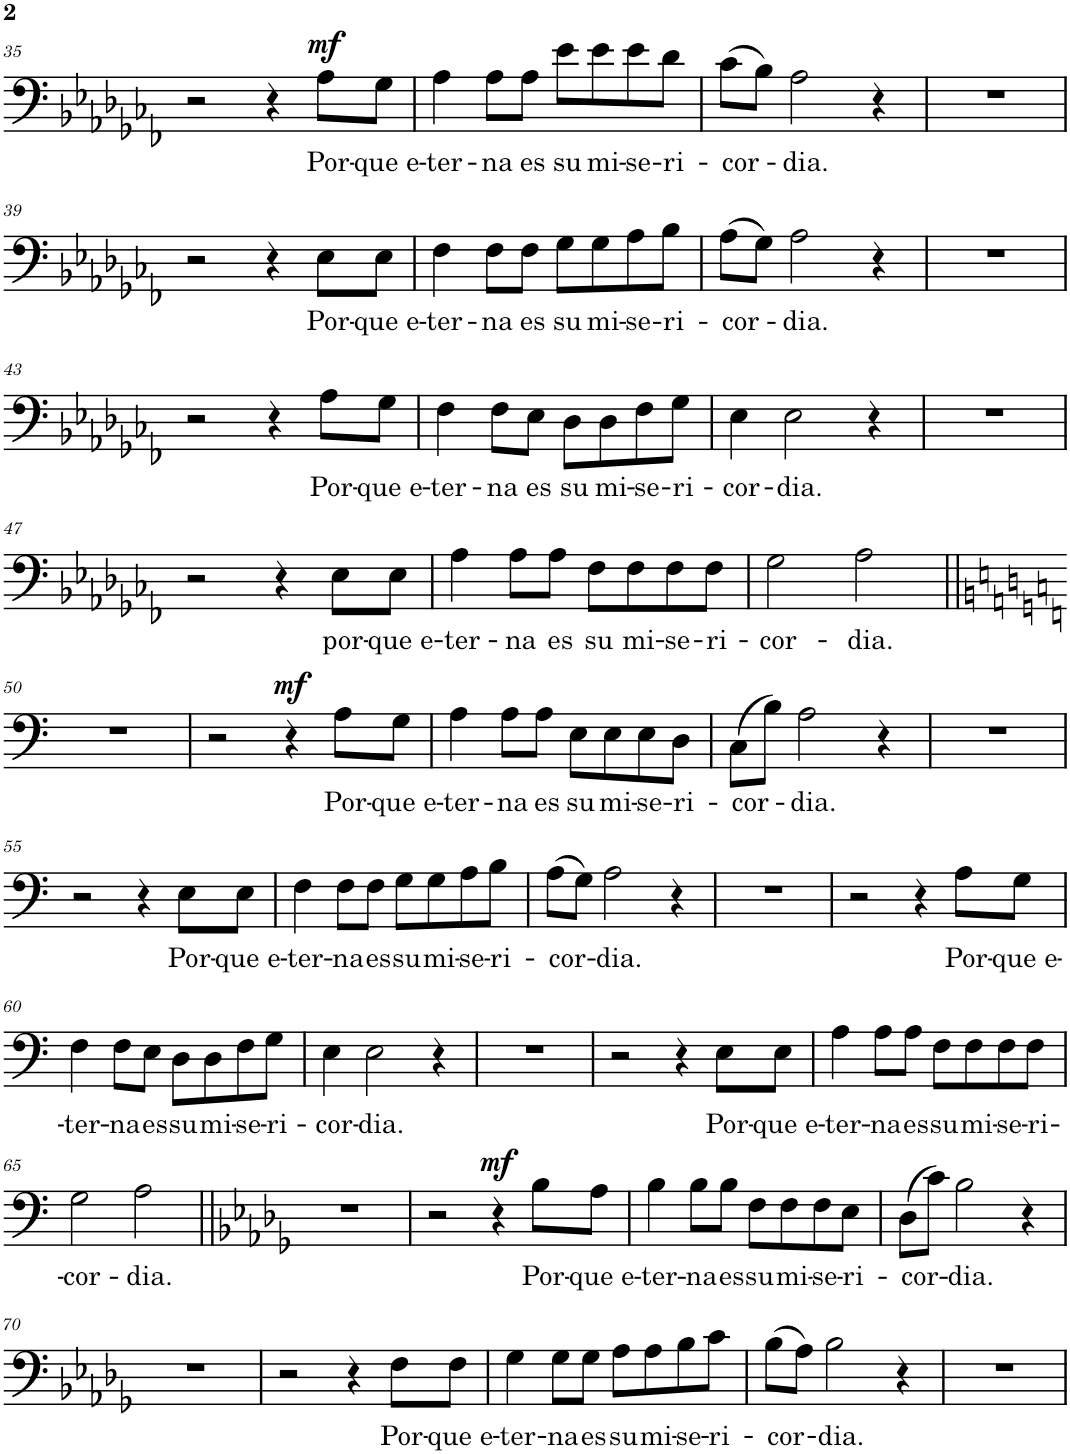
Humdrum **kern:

**kern	**kern	**kern	**text	**dynam	**kern	**text	**dynam	**kern	**text	**dynam	**kern	**text	**dynam	**kern	**text	**dynam	**kern	**text	**dynam	**kern	**text	**dynam
*part8	*part8	*part7	*part7	*part7	*part6	*part6	*part6	*part5	*part5	*part5	*part4	*part4	*part4	*part3	*part3	*part3	*part2	*part2	*part2	*part1	*part1	*part1
*staff9	*staff8	*staff7	*staff7	*staff7	*staff6	*staff6	*staff6	*staff5	*staff5	*staff5	*staff4	*staff4	*staff4	*staff3	*staff3	*staff3	*staff2	*staff2	*staff2	*staff1	*staff1	*staff1
*I"Órgano	*	*I"Bajo	*	*	*I"Bajo	*	*	*I"Tenor	*	*	*I"Alto	*	*	*I"Soprano	*	*	*I"Tenor Solista	*	*	*I"Mezzo-soprano Solista	*	*
*	*	*I'B.	*	*	*I'B.	*	*	*I'T.	*	*	*I'A.	*	*	*I'S.	*	*	*I'TS.	*	*	*I'Mzs.	*	*
!!LO:PB:g=z
*clefF4	*clefG2	*clefF4	*	*	*clefF4	*	*	*clefGv2	*	*	*clefG2	*	*	*clefG2	*	*	*clefGv2	*	*	*clefG2	*	*
*k[b-e-a-d-g-c-f-]	*k[b-e-a-d-g-c-f-]	*k[b-e-a-d-g-c-f-]	*	*	*k[b-e-a-d-g-c-f-]	*	*	*k[b-e-a-d-g-c-f-]	*	*	*k[b-e-a-d-g-c-f-]	*	*	*k[b-e-a-d-g-c-f-]	*	*	*k[b-e-a-d-g-c-f-]	*	*	*k[b-e-a-d-g-c-f-]	*	*
*M4/4	*M4/4	*M4/4	*	*	*M4/4	*	*	*M4/4	*	*	*M4/4	*	*	*M4/4	*	*	*M4/4	*	*	*M4/4	*	*
=35	=35	=35	=35	=35	=35	=35	=35	=35	=35	=35	=35	=35	=35	=35	=35	=35	=35	=35	=35	=35	=35	=35
*	*^	*	*	*	*	*	*	*	*	*	*	*	*	*	*	*	*	*	*	*	*	*
1GG- 1E-_	1B- 1e-	2e-	2r	.	.	2r	.	.	2r	.	.	2r	.	.	2r	.	.	4B-	-gip-	.	1r	.	.
.	.	.	.	.	.	.	.	.	.	.	.	.	.	.	.	.	.	2B-	-to,	.	.	.	.
!	!	!	!	!	!	!	!	!	!	!	!LO:DY:b	!	!	!	!	!	!	!	!	!	!	!	!
.	.	2g-	4r	.	.	4r	.	.	4r	.	mf	4r	.	.	4r	.	.	.	.	.	.	.	.
!	!	!	!	!	!LO:DY:b	!	!LO:LY:b	!LO:DY:a	!	!	!	!	!	!LO:DY:b	!	!	!LO:DY:b	!	!	!	!	!	!
.	.	.	8A-\L	Por-	mf	8A-\L	Por-	mf	8A-/L	Por-	.	8e-/L	Por-	mf	8e-/L	Por-	mf	4r	.	.	.	.	.
!	!	!	!	!	!	!	!LO:LY:b	!	!	!	!	!	!	!	!	!	!	!	!	!	!	!	!
.	.	.	8G-\J	-que e-	.	8G-\J	-que e-	.	8G-/J	-que e-	.	8d-/J	-que e-	.	8d-/J	-que e-	.	.	.	.	.	.	.
*	*v	*v	*	*	*	*	*	*	*	*	*	*	*	*	*	*	*	*	*	*	*	*	*
=36	=36	=36	=36	=36	=36	=36	=36	=36	=36	=36	=36	=36	=36	=36	=36	=36	=36	=36	=36	=36	=36	=36
!	!	!	!	!	!	!LO:LY:b	!	!	!	!	!	!	!	!	!	!	!	!	!	!	!	!
2AA- 2E-]	2c- 2e- 2cc-	4A-	-ter-	.	4A-\	-ter-	.	4A-	-ter-	.	4c-	-ter-	.	4e-	-ter-	.	1r	.	.	1r	.	.
!	!	!	!	!	!	!LO:LY:b	!	!	!	!	!	!	!	!	!	!	!	!	!	!	!	!
.	.	8A-\L	-na	.	8A-\L	-na	.	8A-/L	-na	.	8c-/L	-na	.	8e-/L	-na	.	.	.	.	.	.	.
!	!	!	!	!	!	!LO:LY:b	!	!	!	!	!	!	!	!	!	!	!	!	!	!	!	!
.	.	8A-\J	es	.	8A-\J	es	.	8A-/J	es	.	8c-/J	es	.	8e-/J	es	.	.	.	.	.	.	.
!	!	!	!	!	!	!LO:LY:b	!	!	!	!	!	!	!	!	!	!	!	!	!	!	!	!
2GG- 2G-	2d- 2b-	8e-\L	su	.	8e-\L	su	.	8G-/L	su	.	8B-/L	su	.	8g-/L	su	.	.	.	.	.	.	.
!	!	!	!	!	!	!LO:LY:b	!	!	!	!	!	!	!	!	!	!	!	!	!	!	!	!
.	.	8e-\J	mi-	.	8e-\	mi-	.	8G-/J	mi-	.	8c-/J	mi-	.	8a-/J	mi-	.	.	.	.	.	.	.
!	!	!	!	!	!	!LO:LY:b	!	!	!	!	!	!	!	!	!	!	!	!	!	!	!	!
.	.	8e-\L	-se-	.	8e-\	-se-	.	8G-/L	-se-	.	8d-/L	-se-	.	8g-/L	-se-	.	.	.	.	.	.	.
!	!	!	!	!	!	!LO:LY:b	!	!	!	!	!	!	!	!	!	!	!	!	!	!	!	!
.	.	8d-\J	-ri-	.	8d-\J	-ri-	.	8G-/J	-ri-	.	8B-/J	-ri-	.	8d-/J	-ri-	.	.	.	.	.	.	.
=37	=37	=37	=37	=37	=37	=37	=37	=37	=37	=37	=37	=37	=37	=37	=37	=37	=37	=37	=37	=37	=37	=37
!	!	!	!	!	!	!LO:LY:b	!	!	!	!	!	!	!	!	!	!	!	!	!	!	!	!
1AA- 1E-	1c- [1a-	(8c-\L	-cor-	.	(8c-\L	-cor-	.	4A-	-cor-	.	4c-	-cor-	.	4e-	-cor-	.	2r	.	.	1r	.	.
.	.	8B-\J)	.	.	8B-\J)	.	.	.	.	.	.	.	.	.	.	.	.	.	.	.	.	.
!	!	!	!	!	!	!LO:LY:b	!	!	!	!	!	!	!	!	!	!	!	!	!	!	!	!
.	.	2A-	-dia.	.	2A-\	-dia.	.	2A-	-dia.	.	2c-	-dia.	.	2e-	-dia.	.	.	.	.	.	.	.
.	.	.	.	.	.	.	.	.	.	.	.	.	.	.	.	.	4r	.	.	.	.	.
.	.	4r	.	.	4r	.	.	4r	.	.	4r	.	.	4r	.	.	8r	.	.	.	.	.
.	.	.	.	.	.	.	.	.	.	.	.	.	.	.	.	.	8d-	De	.	.	.	.
=38	=38	=38	=38	=38	=38	=38	=38	=38	=38	=38	=38	=38	=38	=38	=38	=38	=38	=38	=38	=38	=38	=38
*^	*^	*	*	*	*	*	*	*	*	*	*	*	*	*	*	*	*	*	*	*	*	*
1D-	2F-	1a-_	2d-	1r	.	.	1r	.	.	1r	.	.	1r	.	.	1r	.	.	8d-\L	e-	.	1r	.	.
.	.	.	.	.	.	.	.	.	.	.	.	.	.	.	.	.	.	.	8d-\J	-llos	.	.	.	.
.	.	.	.	.	.	.	.	.	.	.	.	.	.	.	.	.	.	.	8d-\L	li-	.	.	.	.
.	.	.	.	.	.	.	.	.	.	.	.	.	.	.	.	.	.	.	8d-\J	-be-	.	.	.	.
.	[2A-	.	2f-	.	.	.	.	.	.	.	.	.	.	.	.	.	.	.	4f-	-ró a	.	.	.	.
.	.	.	.	.	.	.	.	.	.	.	.	.	.	.	.	.	.	.	8f-\L	Is-	.	.	.	.
.	.	.	.	.	.	.	.	.	.	.	.	.	.	.	.	.	.	.	8d-\J	-ra-	.	.	.	.
!!LO:LB:g=z
=39	=39	=39	=39	=39	=39	=39	=39	=39	=39	=39	=39	=39	=39	=39	=39	=39	=39	=39	=39	=39	=39	=39	=39	=39
2.A-]	2C-	1a-_	2e-	2r	.	.	2r	.	.	2r	.	.	2r	.	.	2r	.	.	2.e-	-el,	.	1r	.	.
.	4AA-	.	[2c-	4r	.	.	4r	.	.	4r	.	.	4r	.	.	4r	.	.	.	.	.	.	.	.
!	!	!	!	!	!	!	!	!LO:LY:b	!	!	!	!	!	!	!	!	!	!	!	!	!	!	!	!
4G-	4GG-	.	.	8E-\L	Por-	.	8E-\L	Por-	.	8A-/L	Por-	.	8a-/L	por-	.	8a-/L	por-	.	4r	.	.	.	.	.
!	!	!	!	!	!	!	!	!LO:LY:b	!	!	!	!	!	!	!	!	!	!	!	!	!	!	!	!
.	.	.	.	8E-\J	-que e-	.	8E-\J	-que e-	.	8G-/J	-que e-	.	8g-/J	-que e-	.	8g-/J	-que e-	.	.	.	.	.	.	.
*v	*v	*	*	*	*	*	*	*	*	*	*	*	*	*	*	*	*	*	*	*	*	*	*	*
*	*v	*v	*	*	*	*	*	*	*	*	*	*	*	*	*	*	*	*	*	*	*	*	*
=40	=40	=40	=40	=40	=40	=40	=40	=40	=40	=40	=40	=40	=40	=40	=40	=40	=40	=40	=40	=40	=40	=40
!	!	!	!	!	!	!LO:LY:b	!	!	!	!	!	!	!	!	!	!	!	!	!	!	!	!
2FF- 2F-	2c-] 2f- 2a-]	4F-	-ter-	.	4F-\	-ter-	.	4A-	-ter-	.	4f-	-ter-	.	4a-	-ter-	.	1r	.	.	1r	.	.
!	!	!	!	!	!	!LO:LY:b	!	!	!	!	!	!	!	!	!	!	!	!	!	!	!	!
.	.	8F-\L	-na	.	8F-\L	-na	.	8A-/L	-na	.	8f-/L	-na	.	8a-/L	-na	.	.	.	.	.	.	.
!	!	!	!	!	!	!LO:LY:b	!	!	!	!	!	!	!	!	!	!	!	!	!	!	!	!
.	.	8F-\J	es	.	8F-\J	es	.	8A-/J	es	.	8f-/J	es	.	8a-/J	es	.	.	.	.	.	.	.
!	!	!	!	!	!	!LO:LY:b	!	!	!	!	!	!	!	!	!	!	!	!	!	!	!	!
4GG- 4G-	2B- 2d- 2g-	8G-\L	su	.	8G-\L	su	.	8c-\L	su	.	8e-/L	su	.	8cc-\L	su	.	.	.	.	.	.	.
!	!	!	!	!	!	!LO:LY:b	!	!	!	!	!	!	!	!	!	!	!	!	!	!	!	!
.	.	8G-\J	mi-	.	8G-\	mi-	.	8B-\J	mi-	.	8d-/J	mi-	.	8b-\J	mi-	.	.	.	.	.	.	.
!	!	!	!	!	!	!LO:LY:b	!	!	!	!	!	!	!	!	!	!	!	!	!	!	!	!
4BB- 4B-	.	8A-\L	-se-	.	8A-\	-se-	.	8A-/L	-se-	.	8c-/L	-se-	.	8a-/L	-se-	.	.	.	.	.	.	.
!	!	!	!	!	!	!LO:LY:b	!	!	!	!	!	!	!	!	!	!	!	!	!	!	!	!
.	.	8B-\J	-ri-	.	8B-\J	-ri-	.	8G-/J	-ri-	.	8d-/J	-ri-	.	8g-/J	-ri-	.	.	.	.	.	.	.
=41	=41	=41	=41	=41	=41	=41	=41	=41	=41	=41	=41	=41	=41	=41	=41	=41	=41	=41	=41	=41	=41	=41
*	*^	*	*	*	*	*	*	*	*	*	*	*	*	*	*	*	*	*	*	*	*	*
!	!	!	!	!	!	!	!LO:LY:b	!	!	!	!	!	!	!	!	!	!	!	!	!	!	!	!
1AA- 1A-	1e- 1a-	2d-	(8A-\L	-cor-	.	(8A-\L	-cor-	.	4A-	-cor-	.	4e-	-cor-	.	4a-	-cor-	.	2r	.	.	1r	.	.
.	.	.	8G-\J)	.	.	8G-\J)	.	.	.	.	.	.	.	.	.	.	.	.	.	.	.	.	.
!	!	!	!	!	!	!	!LO:LY:b	!	!	!	!	!	!	!	!	!	!	!	!	!	!	!	!
.	.	.	2A-	-dia.	.	2A-\	-dia.	.	2A-	-dia.	.	2e-	-dia.	.	2a-	-dia.	.	.	.	.	.	.	.
.	.	2c-	.	.	.	.	.	.	.	.	.	.	.	.	.	.	.	4r	.	.	.	.	.
.	.	.	4r	.	.	4r	.	.	4r	.	.	4r	.	.	4r	.	.	8r	.	.	.	.	.
.	.	.	.	.	.	.	.	.	.	.	.	.	.	.	.	.	.	8e-	Di-	.	.	.	.
=42	=42	=42	=42	=42	=42	=42	=42	=42	=42	=42	=42	=42	=42	=42	=42	=42	=42	=42	=42	=42	=42	=42	=42
*^	*	*	*	*	*	*	*	*	*	*	*	*	*	*	*	*	*	*	*	*	*	*	*
[2G-	2C-	2e-	2cc-	1r	.	.	1r	.	.	1r	.	.	1r	.	.	1r	.	.	8e-\L	-vi-	.	1r	.	.
.	.	.	.	.	.	.	.	.	.	.	.	.	.	.	.	.	.	.	8e-\J	-de	.	.	.	.
.	.	.	.	.	.	.	.	.	.	.	.	.	.	.	.	.	.	.	8e-\L	al	.	.	.	.
.	.	.	.	.	.	.	.	.	.	.	.	.	.	.	.	.	.	.	8e-\J	mar	.	.	.	.
2G-]	4BB-	2d- 2g-	4dd-	.	.	.	.	.	.	.	.	.	.	.	.	.	.	.	8d-\L	ro-	.	.	.	.
.	.	.	.	.	.	.	.	.	.	.	.	.	.	.	.	.	.	.	8d-\J	-jo	.	.	.	.
.	8AA-/L	.	4b-	.	.	.	.	.	.	.	.	.	.	.	.	.	.	.	8d-\L	en	.	.	.	.
.	8GG-/J	.	.	.	.	.	.	.	.	.	.	.	.	.	.	.	.	.	8d-\J	dos	.	.	.	.
!!LO:LB:g=z
=43	=43	=43	=43	=43	=43	=43	=43	=43	=43	=43	=43	=43	=43	=43	=43	=43	=43	=43	=43	=43	=43	=43	=43	=43
2F-	2FF-	[1a- [1cc-	2f-	2r	.	.	2r	.	.	2r	.	.	2r	.	.	2r	.	.	2c-	par-	.	1r	.	.
2E-	4AA-	.	2e-	4r	.	.	4r	.	.	4r	.	.	4r	.	.	4r	.	.	4c-	-tes,	.	.	.	.
!	!	!	!	!	!	!	!	!LO:LY:b	!	!	!	!	!	!	!	!	!	!	!	!	!	!	!	!
.	4GG-	.	.	8A-\L	Por-	.	8A-\L	Por-	.	8A-/L	Por-	.	8a-/L	por-	.	8a-/L	por-	.	4r	.	.	.	.	.
!	!	!	!	!	!	!	!	!LO:LY:b	!	!	!	!	!	!	!	!	!	!	!	!	!	!	!	!
.	.	.	.	8G-\J	-que e-	.	8G-\J	-que e-	.	8B-/J	-que e-	.	8g-/J	-que e-	.	8b-/J	-que e-	.	.	.	.	.	.	.
*v	*v	*	*	*	*	*	*	*	*	*	*	*	*	*	*	*	*	*	*	*	*	*	*	*
*	*v	*v	*	*	*	*	*	*	*	*	*	*	*	*	*	*	*	*	*	*	*	*	*
=44	=44	=44	=44	=44	=44	=44	=44	=44	=44	=44	=44	=44	=44	=44	=44	=44	=44	=44	=44	=44	=44	=44
!	!	!	!	!	!	!LO:LY:b	!	!	!	!	!	!	!	!	!	!	!	!	!	!	!	!
4.FF- 4.F-	2f- 2a-_ 2cc-]	4F-	-ter-	.	4F-\	-ter-	.	4c-	-ter-	.	4a-	-ter-	.	4cc-	-ter-	.	1r	.	.	1r	.	.
!	!	!	!	!	!	!LO:LY:b	!	!	!	!	!	!	!	!	!	!	!	!	!	!	!	!
.	.	8F-\L	-na	.	8F-\L	-na	.	8c-\L	-na	.	8a-/L	-na	.	8cc-\L	-na	.	.	.	.	.	.	.
!	!	!	!	!	!	!LO:LY:b	!	!	!	!	!	!	!	!	!	!	!	!	!	!	!	!
8EE- 8E-	.	8E-\J	es	.	8E-\J	es	.	8c-\J	es	.	8g-/J	es	.	8cc-\J	es	.	.	.	.	.	.	.
!	!	!	!	!	!	!LO:LY:b	!	!	!	!	!	!	!	!	!	!	!	!	!	!	!	!
4DD- 4D-	2fn 2a-] 2dd-	8D-\L	su	.	8D-\L	su	.	8d-\L	su	.	8fn/L	su	.	8dd-\L	su	.	.	.	.	.	.	.
!	!	!	!	!	!	!LO:LY:b	!	!	!	!	!	!	!	!	!	!	!	!	!	!	!	!
.	.	8D-\J	mi-	.	8D-\	mi-	.	8e-\J	mi-	.	8e-/J	mi-	.	8ee-\J	mi-	.	.	.	.	.	.	.
!	!	!	!	!	!	!LO:LY:b	!	!	!	!	!	!	!	!	!	!	!	!	!	!	!	!
8EE-/ 8E-/L	.	8F-\L	-se-	.	8F-\	-se-	.	8d-\L	-se-	.	8f-X/L	-se-	.	8dd-\L	-se-	.	.	.	.	.	.	.
!	!	!	!	!	!	!LO:LY:b	!	!	!	!	!	!	!	!	!	!	!	!	!	!	!	!
8FFn/ 8Fn/J	.	8G-\J	-ri-	.	8G-\J	-ri-	.	8A-\J	-ri-	.	8g-/J	-ri-	.	8a-\J	-ri-	.	.	.	.	.	.	.
=45	=45	=45	=45	=45	=45	=45	=45	=45	=45	=45	=45	=45	=45	=45	=45	=45	=45	=45	=45	=45	=45	=45
*^	*	*	*	*	*	*	*	*	*	*	*	*	*	*	*	*	*	*	*	*	*	*
!	!	!	!	!	!	!	!LO:LY:b	!	!	!	!	!	!	!	!	!	!	!	!	!	!	!	!
1E-	2EE-	1gn 1b- 1ee-	4E-	-cor-	.	4E-\	-cor-	.	4B-	-cor-	.	4a--X	-cor-	.	4b-	-cor-	.	2r	.	.	1r	.	.
!	!	!	!	!	!	!	!LO:LY:b	!	!	!	!	!	!	!	!	!	!	!	!	!	!	!	!
.	.	.	2E-	-dia.	.	2E-\	-dia.	.	2B-	-dia.	.	2a--	-dia.	.	2b-	-dia.	.	.	.	.	.	.	.
.	2D-	.	.	.	.	.	.	.	.	.	.	.	.	.	.	.	.	4r	.	.	.	.	.
.	.	.	4r	.	.	4r	.	.	4r	.	.	4r	.	.	8r	.	.	8r	.	.	.	.	.
.	.	.	.	.	.	.	.	.	.	.	.	.	.	.	8r	.	.	8e-	He	.	.	.	.
=46	=46	=46	=46	=46	=46	=46	=46	=46	=46	=46	=46	=46	=46	=46	=46	=46	=46	=46	=46	=46	=46	=46	=46
[2G-	2C-	2g- 2cc- 2ee-	1r	.	.	1r	.	.	1r	.	.	1r	.	.	1r	.	.	4e-	hi-	.	1r	.	.
.	.	.	.	.	.	.	.	.	.	.	.	.	.	.	.	.	.	8e-\L	-zo	.	.	.	.
.	.	.	.	.	.	.	.	.	.	.	.	.	.	.	.	.	.	8e-\J	pa-	.	.	.	.
2G-]	4BB-	2g- 2dd-	.	.	.	.	.	.	.	.	.	.	.	.	.	.	.	8d-\L	-sar	.	.	.	.
.	.	.	.	.	.	.	.	.	.	.	.	.	.	.	.	.	.	8d-\J	a	.	.	.	.
.	8AA-/L	.	.	.	.	.	.	.	.	.	.	.	.	.	.	.	.	8d-\L	Is-	.	.	.	.
.	8GG-/J	.	.	.	.	.	.	.	.	.	.	.	.	.	.	.	.	8d-\J	-ra-	.	.	.	.
*v	*v	*	*	*	*	*	*	*	*	*	*	*	*	*	*	*	*	*	*	*	*	*	*
!!LO:LB:g=z
=47	=47	=47	=47	=47	=47	=47	=47	=47	=47	=47	=47	=47	=47	=47	=47	=47	=47	=47	=47	=47	=47	=47
*	*^	*	*	*	*	*	*	*	*	*	*	*	*	*	*	*	*	*	*	*	*	*
2FF- 2F-	2a-	4ff-	2r	.	.	2r	.	.	2r	.	.	2r	.	.	2r	.	.	(2c-	-el,	.	1r	.	.
.	.	8cc-\L	.	.	.	.	.	.	.	.	.	.	.	.	.	.	.	.	.	.	.	.	.
.	.	8a-\J	.	.	.	.	.	.	.	.	.	.	.	.	.	.	.	.	.	.	.	.	.
2EE- [2E-	2gn	2b-	4r	.	.	4r	.	.	4r	.	.	4r	.	.	4r	.	.	4B-)	.	.	.	.	.
!	!	!	!	!	!	!	!LO:LY:b	!	!	!	!	!	!	!	!	!	!	!	!	!	!	!	!
.	.	.	8E-\L	por-	.	8E-\L	por-	.	8A-/L	Por-	.	8fn/L	por-	.	8a-/L	por-	.	4r	.	.	.	.	.
!	!	!	!	!	!	!	!LO:LY:b	!	!	!	!	!	!	!	!	!	!	!	!	!	!	!	!
.	.	.	8E-\J	-que e-	.	8E-\J	-que e-	.	8B-/J	-que e-	.	8a-/J	-que e-	.	8b-/J	-que e-	.	.	.	.	.	.	.
*	*v	*v	*	*	*	*	*	*	*	*	*	*	*	*	*	*	*	*	*	*	*	*	*
=48	=48	=48	=48	=48	=48	=48	=48	=48	=48	=48	=48	=48	=48	=48	=48	=48	=48	=48	=48	=48	=48	=48
!	!	!	!	!	!	!LO:LY:b	!	!	!	!	!	!	!	!	!	!	!	!	!	!	!	!
2AA- 2E-]	2e- 2a- 2cc-	4A-	-ter-	.	4A-\	-ter-	.	4c-	-ter-	.	4a-	-ter-	.	4cc-	-ter-	.	1r	.	.	1r	.	.
!	!	!	!	!	!	!LO:LY:b	!	!	!	!	!	!	!	!	!	!	!	!	!	!	!	!
.	.	8A-\L	-na	.	8A-\L	-na	.	8c-\L	-na	.	8a-/L	-na	.	8cc-\L	-na	.	.	.	.	.	.	.
!	!	!	!	!	!	!LO:LY:b	!	!	!	!	!	!	!	!	!	!	!	!	!	!	!	!
.	.	8A-\J	es	.	8A-\J	es	.	8c-\J	es	.	8g-/J	es	.	8cc-\J	es	.	.	.	.	.	.	.
!	!	!	!	!	!	!LO:LY:b	!	!	!	!	!	!	!	!	!	!	!	!	!	!	!	!
2FF- 2D-	2f- 2a- 2dd-	8F-\L	su	.	8F-\L	su	.	8d-\L	su	.	8f-/L	su	.	8dd-\L	su	.	.	.	.	.	.	.
!	!	!	!	!	!	!LO:LY:b	!	!	!	!	!	!	!	!	!	!	!	!	!	!	!	!
.	.	8F-\J	mi-	.	8F-\	mi-	.	8d-\J	mi-	.	8e-/J	mi-	.	8cc-\J	mi-	.	.	.	.	.	.	.
!	!	!	!	!	!	!LO:LY:b	!	!	!	!	!	!	!	!	!	!	!	!	!	!	!	!
.	.	8F-\L	-se-	.	8F-\	-se-	.	8d-\L	-se-	.	8d-/L	-se-	.	8b-/L	-se-	.	.	.	.	.	.	.
!	!	!	!	!	!	!LO:LY:b	!	!	!	!	!	!	!	!	!	!	!	!	!	!	!	!
.	.	8F-\J	-ri-	.	8F-\J	-ri-	.	8d-\J	-ri-	.	8c-/J	-ri-	.	8a-/J	-ri-	.	.	.	.	.	.	.
=49	=49	=49	=49	=49	=49	=49	=49	=49	=49	=49	=49	=49	=49	=49	=49	=49	=49	=49	=49	=49	=49	=49
*^	*	*	*	*	*	*	*	*	*	*	*	*	*	*	*	*	*	*	*	*	*	*
!	!	!	!	!	!	!	!LO:LY:b	!	!	!	!	!	!	!	!	!	!	!	!	!	!	!	!
1E-	2GG-	[2e- 2g- 2dd-	2G-	-cor-	.	2G-\	-cor-	.	2d-	-cor-	.	2d-	-cor-	.	2b-	-cor-	.	2r	.	.	1r	.	.
!	!	!	!	!	!	!	!LO:LY:b	!	!	!	!	!	!	!	!	!	!	!	!	!	!	!	!
.	2AA-	2e-] 2a- 2cc-	2A-	-dia.	.	2A-\	-dia.	.	2c-	-dia.	.	2e-	-dia.	.	2a-	-dia.	.	4r	.	.	.	.	.
.	.	.	.	.	.	.	.	.	.	.	.	.	.	.	.	.	.	8r	.	.	.	.	.
!	!	!	!	!	!	!	!	!	!	!	!	!	!	!	!	!	!	!	!	!LO:DY:b	!	!	!
.	.	.	.	.	.	.	.	.	.	.	.	.	.	.	.	.	.	8B--X	Con-	ff	.	.	.
*v	*v	*	*	*	*	*	*	*	*	*	*	*	*	*	*	*	*	*	*	*	*	*	*
!!LO:LB:g=z
=50||	=50||	=50||	=50||	=50||	=50||	=50||	=50||	=50||	=50||	=50||	=50||	=50||	=50||	=50||	=50||	=50||	=50||	=50||	=50||	=50||	=50||	=50||
*k[]	*k[]	*k[]	*	*	*k[]	*	*	*k[]	*	*	*k[]	*	*	*k[]	*	*	*k[]	*	*	*k[]	*	*
1AA [1E	2A 2c	1r	.	.	1r	.	.	1r	.	.	1r	.	.	1r	.	.	4A	-du-	.	1r	.	.
.	.	.	.	.	.	.	.	.	.	.	.	.	.	.	.	.	8B\L	-jo a	.	.	.	.
.	.	.	.	.	.	.	.	.	.	.	.	.	.	.	.	.	8B\J	su	.	.	.	.
*	*	*	*	*	*	*	*	*	*	*	*	*	*	*	*	*	*Xbrackettup	*	*	*	*	*
.	2c 2e	.	.	.	.	.	.	.	.	.	.	.	.	.	.	.	12c\L	pue-	.	.	.	.
.	.	.	.	.	.	.	.	.	.	.	.	.	.	.	.	.	12c\	-blo	.	.	.	.
.	.	.	.	.	.	.	.	.	.	.	.	.	.	.	.	.	12c\J	en	.	.	.	.
.	.	.	.	.	.	.	.	.	.	.	.	.	.	.	.	.	8A\L	el	.	.	.	.
.	.	.	.	.	.	.	.	.	.	.	.	.	.	.	.	.	8c\J	de-	.	.	.	.
=51	=51	=51	=51	=51	=51	=51	=51	=51	=51	=51	=51	=51	=51	=51	=51	=51	=51	=51	=51	=51	=51	=51
*	*^	*	*	*	*	*	*	*	*	*	*	*	*	*	*	*	*	*	*	*	*	*
1GG 1E_	1B 1e	2e	2r	.	.	2r	.	.	2r	.	.	2r	.	.	2r	.	.	2B	-sier-	.	1r	.	.
!	!	!	!	!	!LO:DY:b	!	!	!LO:DY:a	!	!	!LO:DY:b	!	!	!	!	!	!	!	!	!	!	!	!
.	.	2g	4r	.	mf	4r	.	mf	4r	.	mf	4r	.	.	4r	.	.	2e	-to,	.	.	.	.
!	!	!	!	!	!	!	!LO:LY:b	!	!	!	!	!	!	!LO:DY:b	!	!	!LO:DY:b	!	!	!	!	!	!
.	.	.	8A\L	Por-	.	8A\L	Por-	.	8A/L	Por-	.	8e/L	Por-	mf	8e/L	Por-	mf	.	.	.	.	.	.
!	!	!	!	!	!	!	!LO:LY:b	!	!	!	!	!	!	!	!	!	!	!	!	!	!	!	!
.	.	.	8G\J	-que e-	.	8G\J	-que e-	.	8G/J	-que e-	.	8d/J	-que e-	.	8d/J	-que e-	.	.	.	.	.	.	.
*	*v	*v	*	*	*	*	*	*	*	*	*	*	*	*	*	*	*	*	*	*	*	*	*
=52	=52	=52	=52	=52	=52	=52	=52	=52	=52	=52	=52	=52	=52	=52	=52	=52	=52	=52	=52	=52	=52	=52
!	!	!	!	!	!	!LO:LY:b	!	!	!	!	!	!	!	!	!	!	!	!	!	!	!	!
2AA 2E]	2c 2e 2cc	4A	-ter-	.	4A\	-ter-	.	4A	-ter-	.	4c	-ter-	.	4e	-ter-	.	1r	.	.	1r	.	.
!	!	!	!	!	!	!LO:LY:b	!	!	!	!	!	!	!	!	!	!	!	!	!	!	!	!
.	.	8A\L	-na	.	8A\L	-na	.	8A/L	-na	.	8c/L	-na	.	8e/L	-na	.	.	.	.	.	.	.
!	!	!	!	!	!	!LO:LY:b	!	!	!	!	!	!	!	!	!	!	!	!	!	!	!	!
.	.	8A\J	es	.	8A\J	es	.	8A/J	es	.	8c/J	es	.	8e/J	es	.	.	.	.	.	.	.
!	!	!	!	!	!	!LO:LY:b	!	!	!	!	!	!	!	!	!	!	!	!	!	!	!	!
2GG 2G	2d 2b	8E\L	su	.	8E\L	su	.	8G/L	su	.	8B/L	su	.	8g/L	su	.	.	.	.	.	.	.
!	!	!	!	!	!	!LO:LY:b	!	!	!	!	!	!	!	!	!	!	!	!	!	!	!	!
.	.	8E\J	mi-	.	8E\	mi-	.	8G/J	mi-	.	8c/J	mi-	.	8a/J	mi-	.	.	.	.	.	.	.
!	!	!	!	!	!	!LO:LY:b	!	!	!	!	!	!	!	!	!	!	!	!	!	!	!	!
.	.	8E\L	-se-	.	8E\	-se-	.	8G/L	-se-	.	8d/L	-se-	.	8g/L	-se-	.	.	.	.	.	.	.
!	!	!	!	!	!	!LO:LY:b	!	!	!	!	!	!	!	!	!	!	!	!	!	!	!	!
.	.	8D\J	-ri-	.	8D\J	-ri-	.	8G/J	-ri-	.	8B/J	-ri-	.	8d/J	-ri-	.	.	.	.	.	.	.
=53	=53	=53	=53	=53	=53	=53	=53	=53	=53	=53	=53	=53	=53	=53	=53	=53	=53	=53	=53	=53	=53	=53
!	!	!	!	!	!	!LO:LY:b	!	!	!	!	!	!	!	!	!	!	!	!	!	!	!	!
1AA 1E	1c [1a	(8C\L	-cor-	.	(8C\L	-cor-	.	4A	-cor-	.	4c	-cor-	.	4e	-cor-	.	2r	.	.	1r	.	.
.	.	8B\J)	.	.	8B\J)	.	.	.	.	.	.	.	.	.	.	.	.	.	.	.	.	.
!	!	!	!	!	!	!LO:LY:b	!	!	!	!	!	!	!	!	!	!	!	!	!	!	!	!
.	.	2A	-dia.	.	2A\	-dia.	.	2A	-dia.	.	2c	-dia.	.	2e	-dia.	.	.	.	.	.	.	.
.	.	.	.	.	.	.	.	.	.	.	.	.	.	.	.	.	4r	.	.	.	.	.
.	.	4r	.	.	4r	.	.	4r	.	.	4r	.	.	4r	.	.	8r	.	.	.	.	.
.	.	.	.	.	.	.	.	.	.	.	.	.	.	.	.	.	8d	Se a-	.	.	.	.
=54	=54	=54	=54	=54	=54	=54	=54	=54	=54	=54	=54	=54	=54	=54	=54	=54	=54	=54	=54	=54	=54	=54
*^	*^	*	*	*	*	*	*	*	*	*	*	*	*	*	*	*	*	*	*	*	*	*
1D	2F	1a_	2d	1r	.	.	1r	.	.	1r	.	.	1r	.	.	1r	.	.	4f	-cuer-	.	1r	.	.
.	.	.	.	.	.	.	.	.	.	.	.	.	.	.	.	.	.	.	8f\L	-da	.	.	.	.
.	.	.	.	.	.	.	.	.	.	.	.	.	.	.	.	.	.	.	8e\J	de	.	.	.	.
.	[2A	.	2f	.	.	.	.	.	.	.	.	.	.	.	.	.	.	.	8d\L	nues-	.	.	.	.
.	.	.	.	.	.	.	.	.	.	.	.	.	.	.	.	.	.	.	8A\J	-tro	.	.	.	.
.	.	.	.	.	.	.	.	.	.	.	.	.	.	.	.	.	.	.	8c#X\L	su-	.	.	.	.
.	.	.	.	.	.	.	.	.	.	.	.	.	.	.	.	.	.	.	8d\J	-fri-	.	.	.	.
!!LO:LB:g=z
=55	=55	=55	=55	=55	=55	=55	=55	=55	=55	=55	=55	=55	=55	=55	=55	=55	=55	=55	=55	=55	=55	=55	=55	=55
2.A]	2C	1a_	2e	2r	.	.	2r	.	.	2r	.	.	2r	.	.	2r	.	.	(8c\L	-mien-	.	1r	.	.
.	.	.	.	.	.	.	.	.	.	.	.	.	.	.	.	.	.	.	8d\J)	.	.	.	.	.
.	.	.	.	.	.	.	.	.	.	.	.	.	.	.	.	.	.	.	2c	-to,	.	.	.	.
.	4AA	.	[2c	4r	.	.	4r	.	.	4r	.	.	4r	.	.	4r	.	.	.	.	.	.	.	.
!	!	!	!	!	!	!	!	!LO:LY:b	!	!	!	!	!	!	!	!	!	!	!	!	!	!	!	!
4G	4GG	.	.	8E\L	Por-	.	8E\L	Por-	.	8A/L	Por-	.	8a/L	por-	.	8a/L	por-	.	4r	.	.	.	.	.
!	!	!	!	!	!	!	!	!LO:LY:b	!	!	!	!	!	!	!	!	!	!	!	!	!	!	!	!
.	.	.	.	8E\J	-que e-	.	8E\J	-que e-	.	8G/J	-que e-	.	8g/J	-que e-	.	8g/J	-que e-	.	.	.	.	.	.	.
*v	*v	*	*	*	*	*	*	*	*	*	*	*	*	*	*	*	*	*	*	*	*	*	*	*
*	*v	*v	*	*	*	*	*	*	*	*	*	*	*	*	*	*	*	*	*	*	*	*	*
=56	=56	=56	=56	=56	=56	=56	=56	=56	=56	=56	=56	=56	=56	=56	=56	=56	=56	=56	=56	=56	=56	=56
!	!	!	!	!	!	!LO:LY:b	!	!	!	!	!	!	!	!	!	!	!	!	!	!	!	!
2FF 2F	2c] 2f 2a]	4F	-ter-	.	4F\	-ter-	.	4A	-ter-	.	4f	-ter-	.	4a	-ter-	.	1r	.	.	1r	.	.
!	!	!	!	!	!	!LO:LY:b	!	!	!	!	!	!	!	!	!	!	!	!	!	!	!	!
.	.	8F\L	-na	.	8F\L	-na	.	8A/L	-na	.	8f/L	-na	.	8a/L	-na	.	.	.	.	.	.	.
!	!	!	!	!	!	!LO:LY:b	!	!	!	!	!	!	!	!	!	!	!	!	!	!	!	!
.	.	8F\J	es	.	8F\J	es	.	8A/J	es	.	8f/J	es	.	8a/J	es	.	.	.	.	.	.	.
!	!	!	!	!	!	!LO:LY:b	!	!	!	!	!	!	!	!	!	!	!	!	!	!	!	!
4GG 4G	2B 2d 2g	8G\L	su	.	8G\L	su	.	8c\L	su	.	8e/L	su	.	8cc\L	su	.	.	.	.	.	.	.
!	!	!	!	!	!	!LO:LY:b	!	!	!	!	!	!	!	!	!	!	!	!	!	!	!	!
.	.	8G\J	mi-	.	8G\	mi-	.	8B\J	mi-	.	8d/J	mi-	.	8b\J	mi-	.	.	.	.	.	.	.
!	!	!	!	!	!	!LO:LY:b	!	!	!	!	!	!	!	!	!	!	!	!	!	!	!	!
4BB 4B	.	8A\L	-se-	.	8A\	-se-	.	8A/L	-se-	.	8c/L	-se-	.	8a/L	-se-	.	.	.	.	.	.	.
!	!	!	!	!	!	!LO:LY:b	!	!	!	!	!	!	!	!	!	!	!	!	!	!	!	!
.	.	8B\J	-ri-	.	8B\J	-ri-	.	8G/J	-ri-	.	8d/J	-ri-	.	8g/J	-ri-	.	.	.	.	.	.	.
=57	=57	=57	=57	=57	=57	=57	=57	=57	=57	=57	=57	=57	=57	=57	=57	=57	=57	=57	=57	=57	=57	=57
*	*^	*	*	*	*	*	*	*	*	*	*	*	*	*	*	*	*	*	*	*	*	*
!	!	!	!	!	!	!	!LO:LY:b	!	!	!	!	!	!	!	!	!	!	!	!	!	!	!	!
1AA 1A	1e 1a	2d	(8A\L	-cor-	.	(8A\L	-cor-	.	4A	-cor-	.	4e	-cor-	.	4a	-cor-	.	2r	.	.	1r	.	.
.	.	.	8G\J)	.	.	8G\J)	.	.	.	.	.	.	.	.	.	.	.	.	.	.	.	.	.
!	!	!	!	!	!	!	!LO:LY:b	!	!	!	!	!	!	!	!	!	!	!	!	!	!	!	!
.	.	.	2A	-dia.	.	2A\	-dia.	.	2A	-dia.	.	2e	-dia.	.	2a	-dia.	.	.	.	.	.	.	.
.	.	2c	.	.	.	.	.	.	.	.	.	.	.	.	.	.	.	4r	.	.	.	.	.
.	.	.	4r	.	.	4r	.	.	4r	.	.	4r	.	.	4r	.	.	8r	.	.	.	.	.
.	.	.	.	.	.	.	.	.	.	.	.	.	.	.	.	.	.	8c	Nos	.	.	.	.
=58	=58	=58	=58	=58	=58	=58	=58	=58	=58	=58	=58	=58	=58	=58	=58	=58	=58	=58	=58	=58	=58	=58	=58
*^	*	*	*	*	*	*	*	*	*	*	*	*	*	*	*	*	*	*	*	*	*	*	*
[2G	2C	2e	2cc	1r	.	.	1r	.	.	1r	.	.	1r	.	.	1r	.	.	4c	li-	.	1r	.	.
.	.	.	.	.	.	.	.	.	.	.	.	.	.	.	.	.	.	.	8e\L	-bra	.	.	.	.
.	.	.	.	.	.	.	.	.	.	.	.	.	.	.	.	.	.	.	8f\J	de	.	.	.	.
2G]	4BB	2d 2g	4dd	.	.	.	.	.	.	.	.	.	.	.	.	.	.	.	8g\L	nues-	.	.	.	.
.	.	.	.	.	.	.	.	.	.	.	.	.	.	.	.	.	.	.	8g\J	-tros	.	.	.	.
.	8AA/L	.	4b	.	.	.	.	.	.	.	.	.	.	.	.	.	.	.	8d\L	e-	.	.	.	.
.	8GG/J	.	.	.	.	.	.	.	.	.	.	.	.	.	.	.	.	.	8e\J	-ne-	.	.	.	.
=59	=59	=59	=59	=59	=59	=59	=59	=59	=59	=59	=59	=59	=59	=59	=59	=59	=59	=59	=59	=59	=59	=59	=59	=59
2F	2FF	[1a [1cc	2f	2r	.	.	2r	.	.	2r	.	.	2r	.	.	2r	.	.	2f	-mi-	.	1r	.	.
2E	4AA	.	2e	4r	.	.	4r	.	.	4r	.	.	4r	.	.	4r	.	.	2e	-gos,	.	.	.	.
!	!	!	!	!	!	!	!	!LO:LY:b	!	!	!	!	!	!	!	!	!	!	!	!	!	!	!	!
.	4GG	.	.	8A\L	Por-	.	8A\L	Por-	.	8A/L	Por-	.	8a/L	por-	.	8a/L	por-	.	.	.	.	.	.	.
!	!	!	!	!	!	!	!	!LO:LY:b	!	!	!	!	!	!	!	!	!	!	!	!	!	!	!	!
.	.	.	.	8G\J	-que e-	.	8G\J	-que e-	.	8B/J	-que e-	.	8g/J	-que e-	.	8b/J	-que e-	.	.	.	.	.	.	.
*v	*v	*	*	*	*	*	*	*	*	*	*	*	*	*	*	*	*	*	*	*	*	*	*	*
*	*v	*v	*	*	*	*	*	*	*	*	*	*	*	*	*	*	*	*	*	*	*	*	*
!!LO:LB:g=z
=60	=60	=60	=60	=60	=60	=60	=60	=60	=60	=60	=60	=60	=60	=60	=60	=60	=60	=60	=60	=60	=60	=60
!	!	!	!	!	!	!LO:LY:b	!	!	!	!	!	!	!	!	!	!	!	!	!	!	!	!
4.FF 4.F	2f 2a_ 2cc]	4F	-ter-	.	4F\	-ter-	.	4c	-ter-	.	4a	-ter-	.	4cc	-ter-	.	1r	.	.	1r	.	.
!	!	!	!	!	!	!LO:LY:b	!	!	!	!	!	!	!	!	!	!	!	!	!	!	!	!
.	.	8F\L	-na	.	8F\L	-na	.	8c\L	-na	.	8a/L	-na	.	8cc\L	-na	.	.	.	.	.	.	.
!	!	!	!	!	!	!LO:LY:b	!	!	!	!	!	!	!	!	!	!	!	!	!	!	!	!
8EE 8E	.	8E\J	es	.	8E\J	es	.	8c\J	es	.	8g/J	es	.	8cc\J	es	.	.	.	.	.	.	.
!	!	!	!	!	!	!LO:LY:b	!	!	!	!	!	!	!	!	!	!	!	!	!	!	!	!
4DD 4D	2f#X 2a] 2dd	8D\L	su	.	8D\L	su	.	8d\L	su	.	8f#X/L	su	.	8dd\L	su	.	.	.	.	.	.	.
!	!	!	!	!	!	!LO:LY:b	!	!	!	!	!	!	!	!	!	!	!	!	!	!	!	!
.	.	8D\J	mi-	.	8D\	mi-	.	8e\J	mi-	.	8e/J	mi-	.	8ee\J	mi-	.	.	.	.	.	.	.
!	!	!	!	!	!	!LO:LY:b	!	!	!	!	!	!	!	!	!	!	!	!	!	!	!	!
8EE/ 8E/L	.	8F\L	-se-	.	8F\	-se-	.	8d\L	-se-	.	8fn/L	-se-	.	8dd\L	-se-	.	.	.	.	.	.	.
!	!	!	!	!	!	!LO:LY:b	!	!	!	!	!	!	!	!	!	!	!	!	!	!	!	!
8FF#X/ 8F#X/J	.	8G\J	-ri-	.	8G\J	-ri-	.	8A\J	-ri-	.	8g/J	-ri-	.	8a\J	-ri-	.	.	.	.	.	.	.
=61	=61	=61	=61	=61	=61	=61	=61	=61	=61	=61	=61	=61	=61	=61	=61	=61	=61	=61	=61	=61	=61	=61
*^	*	*	*	*	*	*	*	*	*	*	*	*	*	*	*	*	*	*	*	*	*	*
!	!	!	!	!	!	!	!LO:LY:b	!	!	!	!	!	!	!	!	!	!	!	!	!	!	!	!
1E	2EE	1g#X 1b 1ee	4E	-cor-	.	4E\	-cor-	.	4B	-cor-	.	4a-X	-cor-	.	4b	-cor-	.	2r	.	.	1r	.	.
!	!	!	!	!	!	!	!LO:LY:b	!	!	!	!	!	!	!	!	!	!	!	!	!	!	!	!
.	.	.	2E	-dia.	.	2E\	-dia.	.	2B	-dia.	.	2a-	-dia.	.	2b	-dia.	.	.	.	.	.	.	.
.	2D	.	.	.	.	.	.	.	.	.	.	.	.	.	.	.	.	4r	.	.	.	.	.
.	.	.	4r	.	.	4r	.	.	4r	.	.	4r	.	.	8r	.	.	8r	.	.	.	.	.
.	.	.	.	.	.	.	.	.	.	.	.	.	.	.	8r	.	.	8e	Da	.	.	.	.
=62	=62	=62	=62	=62	=62	=62	=62	=62	=62	=62	=62	=62	=62	=62	=62	=62	=62	=62	=62	=62	=62	=62	=62
[2G	2C	2g 2cc 2ee	1r	.	.	1r	.	.	1r	.	.	1r	.	.	1r	.	.	4e	pan	.	1r	.	.
.	.	.	.	.	.	.	.	.	.	.	.	.	.	.	.	.	.	(8d\L	a	.	.	.	.
.	.	.	.	.	.	.	.	.	.	.	.	.	.	.	.	.	.	8c\J)	.	.	.	.	.
2G]	4BB	2g 2dd	.	.	.	.	.	.	.	.	.	.	.	.	.	.	.	8d\L	to-	.	.	.	.
.	.	.	.	.	.	.	.	.	.	.	.	.	.	.	.	.	.	8d\J	-do	.	.	.	.
.	8AA/L	.	.	.	.	.	.	.	.	.	.	.	.	.	.	.	.	8d\L	ser	.	.	.	.
.	8GG/J	.	.	.	.	.	.	.	.	.	.	.	.	.	.	.	.	8e\J	vi-	.	.	.	.
*v	*v	*	*	*	*	*	*	*	*	*	*	*	*	*	*	*	*	*	*	*	*	*	*
=63	=63	=63	=63	=63	=63	=63	=63	=63	=63	=63	=63	=63	=63	=63	=63	=63	=63	=63	=63	=63	=63	=63
*	*^	*	*	*	*	*	*	*	*	*	*	*	*	*	*	*	*	*	*	*	*	*
2FF 2F	2a	4ff	2r	.	.	2r	.	.	2r	.	.	2r	.	.	2r	.	.	2f	-vien-	.	1r	.	.
.	.	8cc\L	.	.	.	.	.	.	.	.	.	.	.	.	.	.	.	.	.	.	.	.	.
.	.	8a\J	.	.	.	.	.	.	.	.	.	.	.	.	.	.	.	.	.	.	.	.	.
2EE [2E	2g#X	2b	4r	.	.	4r	.	.	4r	.	.	4r	.	.	4r	.	.	2e	-te,	.	.	.	.
!	!	!	!	!	!	!	!LO:LY:b	!	!	!	!	!	!	!	!	!	!	!	!	!	!	!	!
.	.	.	8E\L	Por-	.	8E\L	Por-	.	8A/L	Por-	.	8f#X/L	por-	.	8a/L	por-	.	.	.	.	.	.	.
!	!	!	!	!	!	!	!LO:LY:b	!	!	!	!	!	!	!	!	!	!	!	!	!	!	!	!
.	.	.	8E\J	-que e-	.	8E\J	-que e-	.	8B/J	-que e-	.	8a/J	-que e-	.	8b/J	-que e-	.	.	.	.	.	.	.
*	*v	*v	*	*	*	*	*	*	*	*	*	*	*	*	*	*	*	*	*	*	*	*	*
=64	=64	=64	=64	=64	=64	=64	=64	=64	=64	=64	=64	=64	=64	=64	=64	=64	=64	=64	=64	=64	=64	=64
!	!	!	!	!	!	!LO:LY:b	!	!	!	!	!	!	!	!	!	!	!	!	!	!	!	!
2AA 2E]	2e 2a 2cc	4A	-ter-	.	4A\	-ter-	.	4c	-ter-	.	4a	-ter-	.	4cc	-ter-	.	1r	.	.	1r	.	.
!	!	!	!	!	!	!LO:LY:b	!	!	!	!	!	!	!	!	!	!	!	!	!	!	!	!
.	.	8A\L	-na	.	8A\L	-na	.	8c\L	-na	.	8a/L	-na	.	8cc\L	-na	.	.	.	.	.	.	.
!	!	!	!	!	!	!LO:LY:b	!	!	!	!	!	!	!	!	!	!	!	!	!	!	!	!
.	.	8A\J	es	.	8A\J	es	.	8c\J	es	.	8g/J	es	.	8cc\J	es	.	.	.	.	.	.	.
!	!	!	!	!	!	!LO:LY:b	!	!	!	!	!	!	!	!	!	!	!	!	!	!	!	!
2FF 2D	2f 2a 2dd	8F\L	su	.	8F\L	su	.	8d\L	su	.	8f/L	su	.	8dd\L	su	.	.	.	.	.	.	.
!	!	!	!	!	!	!LO:LY:b	!	!	!	!	!	!	!	!	!	!	!	!	!	!	!	!
.	.	8F\J	mi-	.	8F\	mi-	.	8d\J	mi-	.	8e/J	mi-	.	8cc\J	mi-	.	.	.	.	.	.	.
!	!	!	!	!	!	!LO:LY:b	!	!	!	!	!	!	!	!	!	!	!	!	!	!	!	!
.	.	8F\L	-se-	.	8F\	-se-	.	8d\L	-se-	.	8d/L	-se-	.	8b/L	-se-	.	.	.	.	.	.	.
!	!	!	!	!	!	!LO:LY:b	!	!	!	!	!	!	!	!	!	!	!	!	!	!	!	!
.	.	8F\J	-ri-	.	8F\J	-ri-	.	8d\J	-ri-	.	8c/J	-ri-	.	8a/J	-ri-	.	.	.	.	.	.	.
!!LO:LB:g=z
=65	=65	=65	=65	=65	=65	=65	=65	=65	=65	=65	=65	=65	=65	=65	=65	=65	=65	=65	=65	=65	=65	=65
*^	*	*	*	*	*	*	*	*	*	*	*	*	*	*	*	*	*	*	*	*	*	*
!	!	!	!	!	!	!	!LO:LY:b	!	!	!	!	!	!	!	!	!	!	!	!	!	!	!	!
1E	2GG	[2e 2g 2dd	2G	-cor-	.	2G\	-cor-	.	2d	-cor-	.	2d	-cor-	.	2b	-cor-	.	1r	.	.	1r	.	.
!	!	!	!	!	!	!	!LO:LY:b	!	!	!	!	!	!	!	!	!	!	!	!	!	!	!	!
.	2AA	2e] 2a 2cc	2A	-dia.	.	2A\	-dia.	.	2c	-dia.	.	2e	-dia.	.	2a	-dia.	.	.	.	.	.	.	.
*v	*v	*	*	*	*	*	*	*	*	*	*	*	*	*	*	*	*	*	*	*	*	*	*
=66||	=66||	=66||	=66||	=66||	=66||	=66||	=66||	=66||	=66||	=66||	=66||	=66||	=66||	=66||	=66||	=66||	=66||	=66||	=66||	=66||	=66||	=66||
*k[b-e-a-d-g-]	*k[b-e-a-d-g-]	*k[b-e-a-d-g-]	*	*	*k[b-e-a-d-g-]	*	*	*k[b-e-a-d-g-]	*	*	*k[b-e-a-d-g-]	*	*	*k[b-e-a-d-g-]	*	*	*k[b-e-a-d-g-]	*	*	*k[b-e-a-d-g-]	*	*
1BB- [1F	2B- 2d-	1r	.	.	1r	.	.	1r	.	.	1r	.	.	1r	.	.	1r	.	.	8r	.	.
.	.	.	.	.	.	.	.	.	.	.	.	.	.	.	.	.	.	.	.	8B-	-Per-	.
.	.	.	.	.	.	.	.	.	.	.	.	.	.	.	.	.	.	.	.	8B-/L	-do-	.
.	.	.	.	.	.	.	.	.	.	.	.	.	.	.	.	.	.	.	.	8B-/J	-na	.
.	2d- 2f	.	.	.	.	.	.	.	.	.	.	.	.	.	.	.	.	.	.	4f	nues-	.
.	.	.	.	.	.	.	.	.	.	.	.	.	.	.	.	.	.	.	.	8f/L	-tros	.
.	.	.	.	.	.	.	.	.	.	.	.	.	.	.	.	.	.	.	.	8e-/J	pe-	.
=67	=67	=67	=67	=67	=67	=67	=67	=67	=67	=67	=67	=67	=67	=67	=67	=67	=67	=67	=67	=67	=67	=67
*	*^	*	*	*	*	*	*	*	*	*	*	*	*	*	*	*	*	*	*	*	*	*
1AA- 1F_	1c 1f	2f	2r	.	.	2r	.	.	2r	.	.	2r	.	.	2r	.	.	1r	.	.	(8f/L	-ca	.
.	.	.	.	.	.	.	.	.	.	.	.	.	.	.	.	.	.	.	.	.	8gn/J)	.	.
.	.	.	.	.	.	.	.	.	.	.	.	.	.	.	.	.	.	.	.	.	2f	dos,	.
!	!	!	!	!	!LO:DY:b	!	!	!LO:DY:a	!	!	!LO:DY:b	!	!	!	!	!	!	!	!	!	!	!	!
.	.	2a-	4r	.	mf	4r	.	mf	4r	.	mf	4r	.	.	4r	.	.	.	.	.	.	.	.
!	!	!	!	!	!	!	!LO:LY:b	!	!	!	!	!	!	!LO:DY:b	!	!	!LO:DY:b	!	!	!	!	!	!
.	.	.	8B-\L	Por-	.	8B-\L	Por-	.	8B-/L	Por-	.	8f/L	Por-	mf	8f/L	Por-	mf	.	.	.	4r	.	.
!	!	!	!	!	!	!	!LO:LY:b	!	!	!	!	!	!	!	!	!	!	!	!	!	!	!	!
.	.	.	8A-\J	-que e-	.	8A-\J	-que e-	.	8A-/J	-que e-	.	8e-/J	-que e-	.	8e-/J	-que e-	.	.	.	.	.	.	.
*	*v	*v	*	*	*	*	*	*	*	*	*	*	*	*	*	*	*	*	*	*	*	*	*
=68	=68	=68	=68	=68	=68	=68	=68	=68	=68	=68	=68	=68	=68	=68	=68	=68	=68	=68	=68	=68	=68	=68
!	!	!	!	!	!	!LO:LY:b	!	!	!	!	!	!	!	!	!	!	!	!	!	!	!	!
2BB- 2F]	2d- 2f 2dd-	4B-	-ter-	.	4B-\	-ter-	.	4B-	-ter-	.	4d-	-ter-	.	4f	-ter-	.	1r	.	.	1r	.	.
!	!	!	!	!	!	!LO:LY:b	!	!	!	!	!	!	!	!	!	!	!	!	!	!	!	!
.	.	8B-\L	-na	.	8B-\L	-na	.	8B-\L	-na	.	8d-/L	-na	.	8f/L	-na	.	.	.	.	.	.	.
!	!	!	!	!	!	!LO:LY:b	!	!	!	!	!	!	!	!	!	!	!	!	!	!	!	!
.	.	8B-\J	es	.	8B-\J	es	.	8B-\J	es	.	8d-/J	es	.	8f/J	es	.	.	.	.	.	.	.
!	!	!	!	!	!	!LO:LY:b	!	!	!	!	!	!	!	!	!	!	!	!	!	!	!	!
2AA- 2A-	2e- 2cc	8F\L	su	.	8F\L	su	.	8A-/L	su	.	8c/L	su	.	8a-/L	su	.	.	.	.	.	.	.
!	!	!	!	!	!	!LO:LY:b	!	!	!	!	!	!	!	!	!	!	!	!	!	!	!	!
.	.	8F\J	mi-	.	8F\	mi-	.	8A-/J	mi-	.	8d-/J	mi-	.	8b-/J	mi-	.	.	.	.	.	.	.
!	!	!	!	!	!	!LO:LY:b	!	!	!	!	!	!	!	!	!	!	!	!	!	!	!	!
.	.	8F\L	-se-	.	8F\	-se-	.	8A-/L	-se-	.	8e-/L	-se-	.	8a-/L	-se-	.	.	.	.	.	.	.
!	!	!	!	!	!	!LO:LY:b	!	!	!	!	!	!	!	!	!	!	!	!	!	!	!	!
.	.	8E-\J	-ri-	.	8E-\J	-ri-	.	8A-/J	-ri-	.	8c/J	-ri-	.	8e-/J	-ri-	.	.	.	.	.	.	.
=69	=69	=69	=69	=69	=69	=69	=69	=69	=69	=69	=69	=69	=69	=69	=69	=69	=69	=69	=69	=69	=69	=69
!	!	!	!	!	!	!LO:LY:b	!	!	!	!	!	!	!	!	!	!	!	!	!	!	!	!
1BB- 1F	1d- [1b-	(8D-\L	-cor-	.	(8D-\L	-cor-	.	4B-	-cor-	.	4d-	-cor-	.	4f	-cor-	.	1r	.	.	2r	.	.
.	.	8c\J)	.	.	8c\J)	.	.	.	.	.	.	.	.	.	.	.	.	.	.	.	.	.
!	!	!	!	!	!	!LO:LY:b	!	!	!	!	!	!	!	!	!	!	!	!	!	!	!	!
.	.	2B-	-dia.	.	2B-\	-dia.	.	2B-	-dia.	.	2d-	-dia.	.	2f	-dia.	.	.	.	.	.	.	.
.	.	.	.	.	.	.	.	.	.	.	.	.	.	.	.	.	.	.	.	4r	.	.
.	.	4r	.	.	4r	.	.	4r	.	.	4r	.	.	4r	.	.	.	.	.	8r	.	.
!	!	!	!	!	!	!	!	!	!	!	!	!	!	!	!	!	!	!	!	!	!	!LO:DY:b
.	.	.	.	.	.	.	.	.	.	.	.	.	.	.	.	.	.	.	.	8d-	Nos	mf
!!LO:LB:g=z
=70	=70	=70	=70	=70	=70	=70	=70	=70	=70	=70	=70	=70	=70	=70	=70	=70	=70	=70	=70	=70	=70	=70
*^	*^	*	*	*	*	*	*	*	*	*	*	*	*	*	*	*	*	*	*	*	*	*
1E-	2G-	1b-_	2e-	1r	.	.	1r	.	.	1r	.	.	1r	.	.	1r	.	.	1r	.	.	4e-	col-	.
.	.	.	.	.	.	.	.	.	.	.	.	.	.	.	.	.	.	.	.	.	.	8e-/L	-ma	.
.	.	.	.	.	.	.	.	.	.	.	.	.	.	.	.	.	.	.	.	.	.	8e-/J	de	.
.	[2B-	.	2g-	.	.	.	.	.	.	.	.	.	.	.	.	.	.	.	.	.	.	8b-\L	gra-	.
.	.	.	.	.	.	.	.	.	.	.	.	.	.	.	.	.	.	.	.	.	.	8b-\J	-cia	.
.	.	.	.	.	.	.	.	.	.	.	.	.	.	.	.	.	.	.	.	.	.	8b-/L	y	.
.	.	.	.	.	.	.	.	.	.	.	.	.	.	.	.	.	.	.	.	.	.	8a-/J	de	.
=71	=71	=71	=71	=71	=71	=71	=71	=71	=71	=71	=71	=71	=71	=71	=71	=71	=71	=71	=71	=71	=71	=71	=71	=71
2.B-]	2D-	1b-_	2f	2r	.	.	2r	.	.	2r	.	.	2r	.	.	2r	.	.	1r	.	.	(8b-\L	-paz.	.
.	.	.	.	.	.	.	.	.	.	.	.	.	.	.	.	.	.	.	.	.	.	8cc\J	.	.
.	.	.	.	.	.	.	.	.	.	.	.	.	.	.	.	.	.	.	.	.	.	2b-)	.	.
.	4BB-	.	[2d-	4r	.	.	4r	.	.	4r	.	.	4r	.	.	4r	.	.	.	.	.	.	.	.
!	!	!	!	!	!	!	!	!LO:LY:b	!	!	!	!	!	!	!	!	!	!	!	!	!	!	!	!
4A-	4AA-	.	.	8F\L	Por-	.	8F\L	Por-	.	8B-/L	Por-	.	8b-/L	por-	.	8b-/L	por-	.	.	.	.	4r	.	.
!	!	!	!	!	!	!	!	!LO:LY:b	!	!	!	!	!	!	!	!	!	!	!	!	!	!	!	!
.	.	.	.	8F\J	-que e-	.	8F\J	-que e-	.	8A-/J	-que e-	.	8a-/J	-que e-	.	8a-/J	-que e-	.	.	.	.	.	.	.
*v	*v	*	*	*	*	*	*	*	*	*	*	*	*	*	*	*	*	*	*	*	*	*	*	*
*	*v	*v	*	*	*	*	*	*	*	*	*	*	*	*	*	*	*	*	*	*	*	*	*
=72	=72	=72	=72	=72	=72	=72	=72	=72	=72	=72	=72	=72	=72	=72	=72	=72	=72	=72	=72	=72	=72	=72
!	!	!	!	!	!	!LO:LY:b	!	!	!	!	!	!	!	!	!	!	!	!	!	!	!	!
2GG- 2G-	2d-] 2g- 2b-]	4G-	-ter-	.	4G-\	-ter-	.	4B-	-ter-	.	4g-	-ter-	.	4b-	-ter-	.	1r	.	.	1r	.	.
!	!	!	!	!	!	!LO:LY:b	!	!	!	!	!	!	!	!	!	!	!	!	!	!	!	!
.	.	8G-\L	-na	.	8G-\L	-na	.	8B-\L	-na	.	8g-/L	-na	.	8b-\L	-na	.	.	.	.	.	.	.
!	!	!	!	!	!	!LO:LY:b	!	!	!	!	!	!	!	!	!	!	!	!	!	!	!	!
.	.	8G-\J	es	.	8G-\J	es	.	8B-\J	es	.	8g-/J	es	.	8b-\J	es	.	.	.	.	.	.	.
!	!	!	!	!	!	!LO:LY:b	!	!	!	!	!	!	!	!	!	!	!	!	!	!	!	!
4AA- 4A-	2c 2e- 2a-	8A-\L	su	.	8A-\L	su	.	8d-\L	su	.	8f/L	su	.	8dd-\L	su	.	.	.	.	.	.	.
!	!	!	!	!	!	!LO:LY:b	!	!	!	!	!	!	!	!	!	!	!	!	!	!	!	!
.	.	8A-\J	mi-	.	8A-\	mi-	.	8c\J	mi-	.	8e-/J	mi-	.	8cc\J	mi-	.	.	.	.	.	.	.
!	!	!	!	!	!	!LO:LY:b	!	!	!	!	!	!	!	!	!	!	!	!	!	!	!	!
4C 4c	.	8B-\L	-se-	.	8B-\	-se-	.	8B-/L	-se-	.	8d-/L	-se-	.	8b-/L	-se-	.	.	.	.	.	.	.
!	!	!	!	!	!	!LO:LY:b	!	!	!	!	!	!	!	!	!	!	!	!	!	!	!	!
.	.	8c\J	-ri-	.	8c\J	-ri-	.	8A-/J	-ri-	.	8e-/J	-ri-	.	8a-/J	-ri-	.	.	.	.	.	.	.
=73	=73	=73	=73	=73	=73	=73	=73	=73	=73	=73	=73	=73	=73	=73	=73	=73	=73	=73	=73	=73	=73	=73
*	*^	*	*	*	*	*	*	*	*	*	*	*	*	*	*	*	*	*	*	*	*	*
!	!	!	!	!	!	!	!LO:LY:b	!	!	!	!	!	!	!	!	!	!	!	!	!	!	!	!
1BB- 1B-	1f 1b-	2e-	(8B-\L	-cor-	.	(8B-\L	-cor-	.	4B-	-cor-	.	4f	-cor-	.	4b-	-cor-	.	1r	.	.	2r	.	.
.	.	.	8A-\J)	.	.	8A-\J)	.	.	.	.	.	.	.	.	.	.	.	.	.	.	.	.	.
!	!	!	!	!	!	!	!LO:LY:b	!	!	!	!	!	!	!	!	!	!	!	!	!	!	!	!
.	.	.	2B-	-dia.	.	2B-\	-dia.	.	2B-	-dia.	.	2f	-dia.	.	2b-	-dia.	.	.	.	.	.	.	.
.	.	2d-	.	.	.	.	.	.	.	.	.	.	.	.	.	.	.	.	.	.	4r	.	.
.	.	.	4r	.	.	4r	.	.	4r	.	.	4r	.	.	4r	.	.	.	.	.	8r	.	.
.	.	.	.	.	.	.	.	.	.	.	.	.	.	.	.	.	.	.	.	.	8dd-	Nos	.
=74	=74	=74	=74	=74	=74	=74	=74	=74	=74	=74	=74	=74	=74	=74	=74	=74	=74	=74	=74	=74	=74	=74	=74
*^	*	*	*	*	*	*	*	*	*	*	*	*	*	*	*	*	*	*	*	*	*	*	*
[2A-	2D-	2f	2dd-	1r	.	.	1r	.	.	1r	.	.	1r	.	.	1r	.	.	1r	.	.	4.dd-	da	.
.	.	.	.	.	.	.	.	.	.	.	.	.	.	.	.	.	.	.	.	.	.	8dd-	-su Es-	.
2A-]	4C	2e- 2a-	4ee-	.	.	.	.	.	.	.	.	.	.	.	.	.	.	.	.	.	.	8a-/L	-pí-	.
.	.	.	.	.	.	.	.	.	.	.	.	.	.	.	.	.	.	.	.	.	.	8a-/J	-ri-	.
.	8BB-/L	.	4cc	.	.	.	.	.	.	.	.	.	.	.	.	.	.	.	.	.	.	8g-/L	-tu	.
.	8AA-/J	.	.	.	.	.	.	.	.	.	.	.	.	.	.	.	.	.	.	.	.	8a-/J	de	.
*v	*v	*	*	*	*	*	*	*	*	*	*	*	*	*	*	*	*	*	*	*	*	*	*	*
*	*v	*v	*	*	*	*	*	*	*	*	*	*	*	*	*	*	*	*	*	*	*	*	*
=	=	=	=	=	=	=	=	=	=	=	=	=	=	=	=	=	=	=	=	=	=	=
*-	*-	*-	*-	*-	*-	*-	*-	*-	*-	*-	*-	*-	*-	*-	*-	*-	*-	*-	*-	*-	*-	*-
